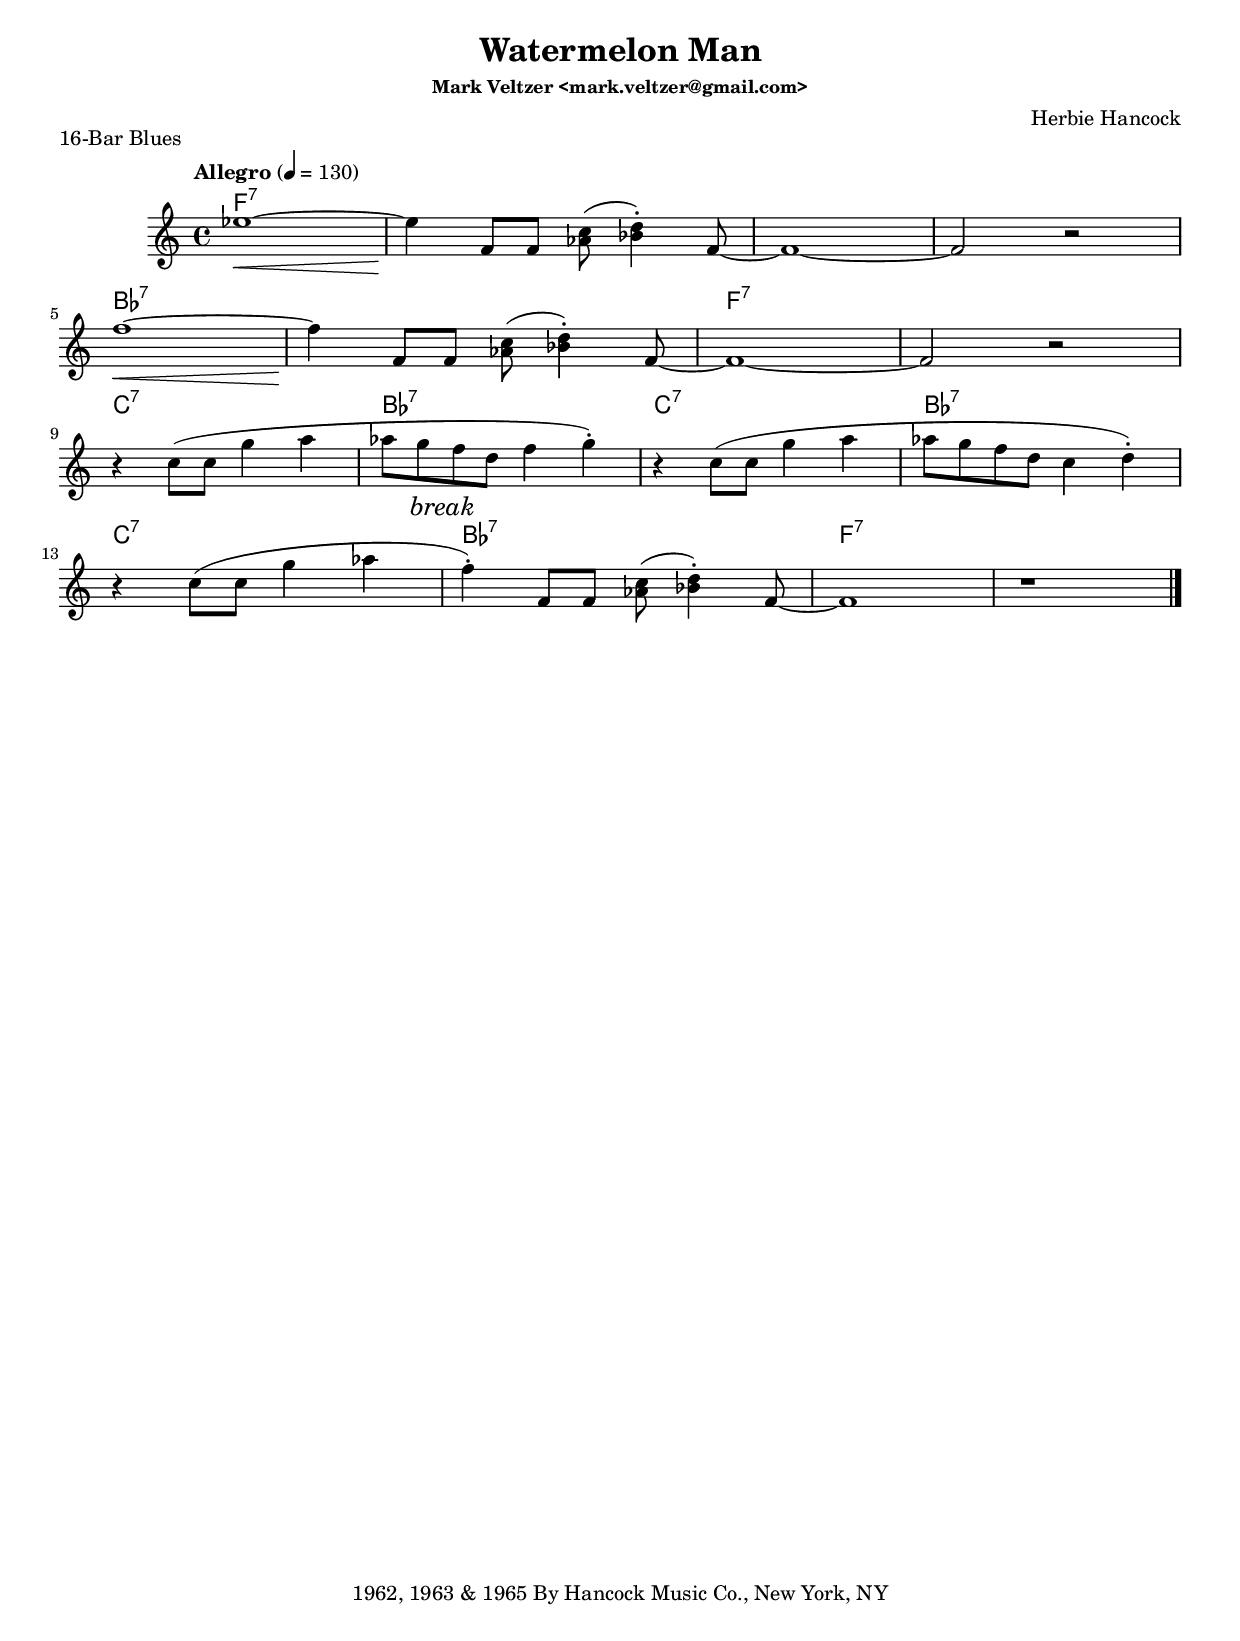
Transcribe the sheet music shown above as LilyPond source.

\include "src/include/common.lyi"
\header {
	title="Watermelon Man"
	subtitle=""
	composer="Herbie Hancock"
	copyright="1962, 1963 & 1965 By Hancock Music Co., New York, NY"
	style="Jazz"
	piece="16-Bar Blues"
	poet=""

	completion="5"
	uuid="359f7428-a26f-11df-ad8c-0019d11e5a41"
}

%{
	TODO:
	- add the piano accompaniment for this song (rythm pattern with some notes - ripp
	it off the album).
%}

myChords=\chordmode {
	\startChords

	\startSong

	f1:7 | f1:7 | f1:7 | f1:7 | \myEndLine
	bes1:7 | bes1:7 | f1:7 | f1:7 | \myEndLine
	c1:7 | bes1:7 | c1:7 | bes1:7 | \myEndLine
	c1:7 | bes1:7 | f1:7 | f1:7 | \myEndLine

	\endSong

	\endChords
}

myVoice=\relative ees'' {
	\key c \major
	\time 4/4
	%% http://veltzer.net/blog/blog/2010/08/14/musical-tempo-table/
	\tempo "Allegro" 4 = 130

	ees1\< ~ | ees4\! f,8 f8 <aes c> ( <bes d>4-. ) f8 ~ | f1 ~ | f2 r2 |
	f'1\< ~ | f4\! f,8 f8 <aes c> ( <bes d>4-. ) f8 ~ | f1 ~ | f2 r2 |
	r4 c'8 ( c8 g'4 a4 | aes8 g8 f8 d8 f4 g-. ) |
	r4 c,8 ( c8 g'4 a4 | aes8 g8 f8 d8 c4 d-. ) |
	r4 c8 ( c8 g'4 aes4 | \mark \markup { \italic { break } } f-. ) f,8 f8 <aes c> ( <bes d>4-. ) f8 ~ | f1 | r1 |
}
%% score for printing
\score {
	<<
		\new ChordNames="mychords" \myChords
		\new Voice="myvoice" \myVoice
	>>
	\layout {
	}
}
%% score for midi
\score {
	\unfoldRepeats
	<<
		\new ChordNames="mychords" \myChords
		\new Voice="myvoice" \myVoice
	>>
	\midi {
	}
}
